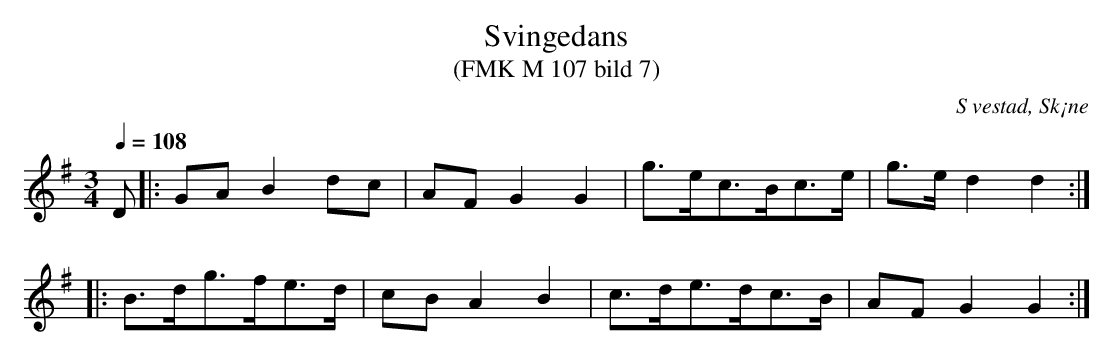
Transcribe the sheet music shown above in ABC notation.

X:1
T:Svingedans
T:(FMK M 107 bild 7)
O:S vestad, Sk¡ne
M:3/4
L:1/8
Q:1/4=108
K:G
D |: GA B2 dc | AF G2 G2 | g>ec>Bc>e | g>e d2 d2 :|
|: B>dg>fe>d  | cB A2 B2 | c>de>dc>B | AF G2 G2 :|
